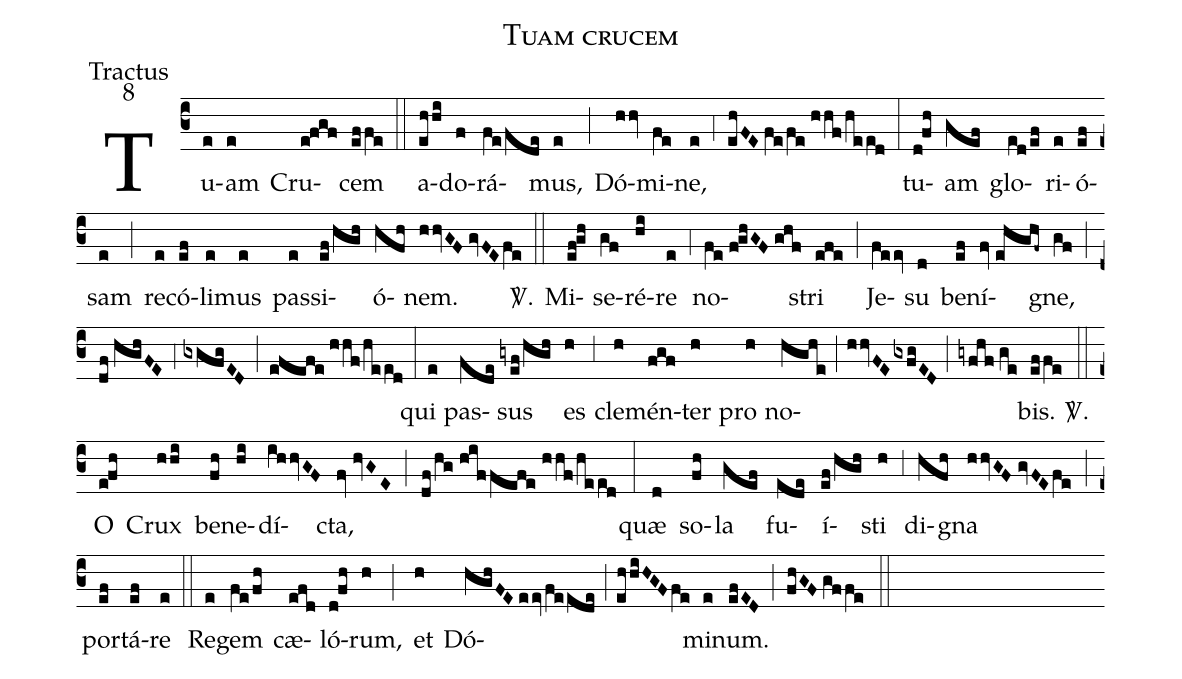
name:Tuam crucem;
office-part:Tractus;
mode:8;
%%
(c3) Tu(e)am(e) Cru(e!fgf)cem(effe) (::) a(ehhi)do(f)rá(fe/fde)mus,(e) (;) Dó(hhv)mi(fe)ne,(e) (;4) (ehFE//fe/fe//hhf/heed) (:) tu(d!fh)am(gef) glo(ed/ef)ri(e)ó(ef)sam(e) (;) re(e)có(ef)li(e)mus(e) pas(e)si(ef/hgh)ó(hfh)nem.(hhvGF//gvFE/fe) <sp>V/</sp>.(::) Mi(ef!gh)se(gf)ré(hi)re(e) (;4) no(fe//f!ghGF//ghf)stri(efe) (;) Je(feev)su(d) be(ef)ní(fv//ehghf~)gne,(gf) (;) (df//hghFE) (;4) (gxgfgED) (;) (efefe//hhf/heed) (:) qui(e) pas(fde)sus(gyef/hgh) es(h) (;3) cle(h)mén(fgf)ter(h) pro(h) no(hghe;hhvFE/gxfgED;gyfhf//ge)bis.(effe) <sp>V/</sp>.(::) O(e!fh) Crux(hhi) be(fh)ne(hi)dí(ihhvGF)cta,(fv//hvGE) (;) (df/hg//hiffefe//hhf/heed) (:) quæ(d) so(fh)la(gef) fu(ede)í(ef/hgh)sti(h) (;3) di(hfh)gna(hhvGF//gvFE/fe) (;) por(ef)tá(ef)re(e) (::) Re(e)gem(fe/fh) cæ(efd)ló(d!fh)rum,(h) (;) et(h) Dó(hghFE//eev/feede;ehhiHGF/fe)mi(e)num.(efED) (;) (fhGF//gffe) (::)
